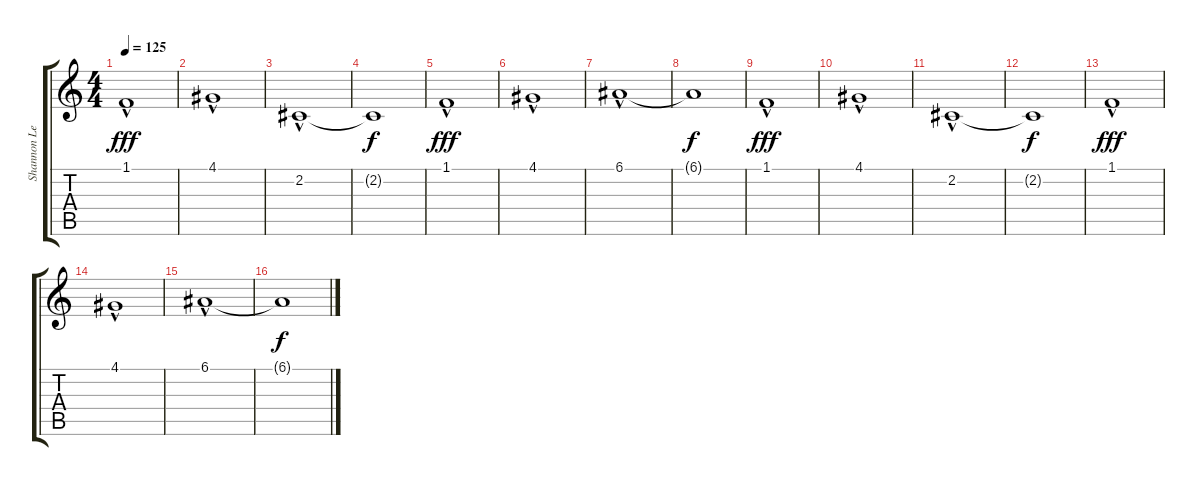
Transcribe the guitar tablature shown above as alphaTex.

\track ("Shannon Leto" "Shannon Le") {instrument stringensemble2}
\staff {score tabs}
\tuning (E4 B3 G3 D3 A2 E2) {hide}
\ts (4 4)
\tempo 125
\clef g2
\ks c
1.1{hac}.1{dy fff} |
4.1{hac}.1 |
2.2{hac}.1 |
2.2{t}.1{dy f} |
1.1{hac}.1{dy fff} |
4.1{hac}.1 |
6.1{hac}.1 |
6.1{t}.1{dy f} |
1.1{hac}.1{dy fff} |
4.1{hac}.1 |
2.2{hac}.1 |
2.2{t}.1{dy f} |
1.1{hac}.1{dy fff} |
4.1{hac}.1 |
6.1{hac}.1 |
6.1{t}.1{dy f}
